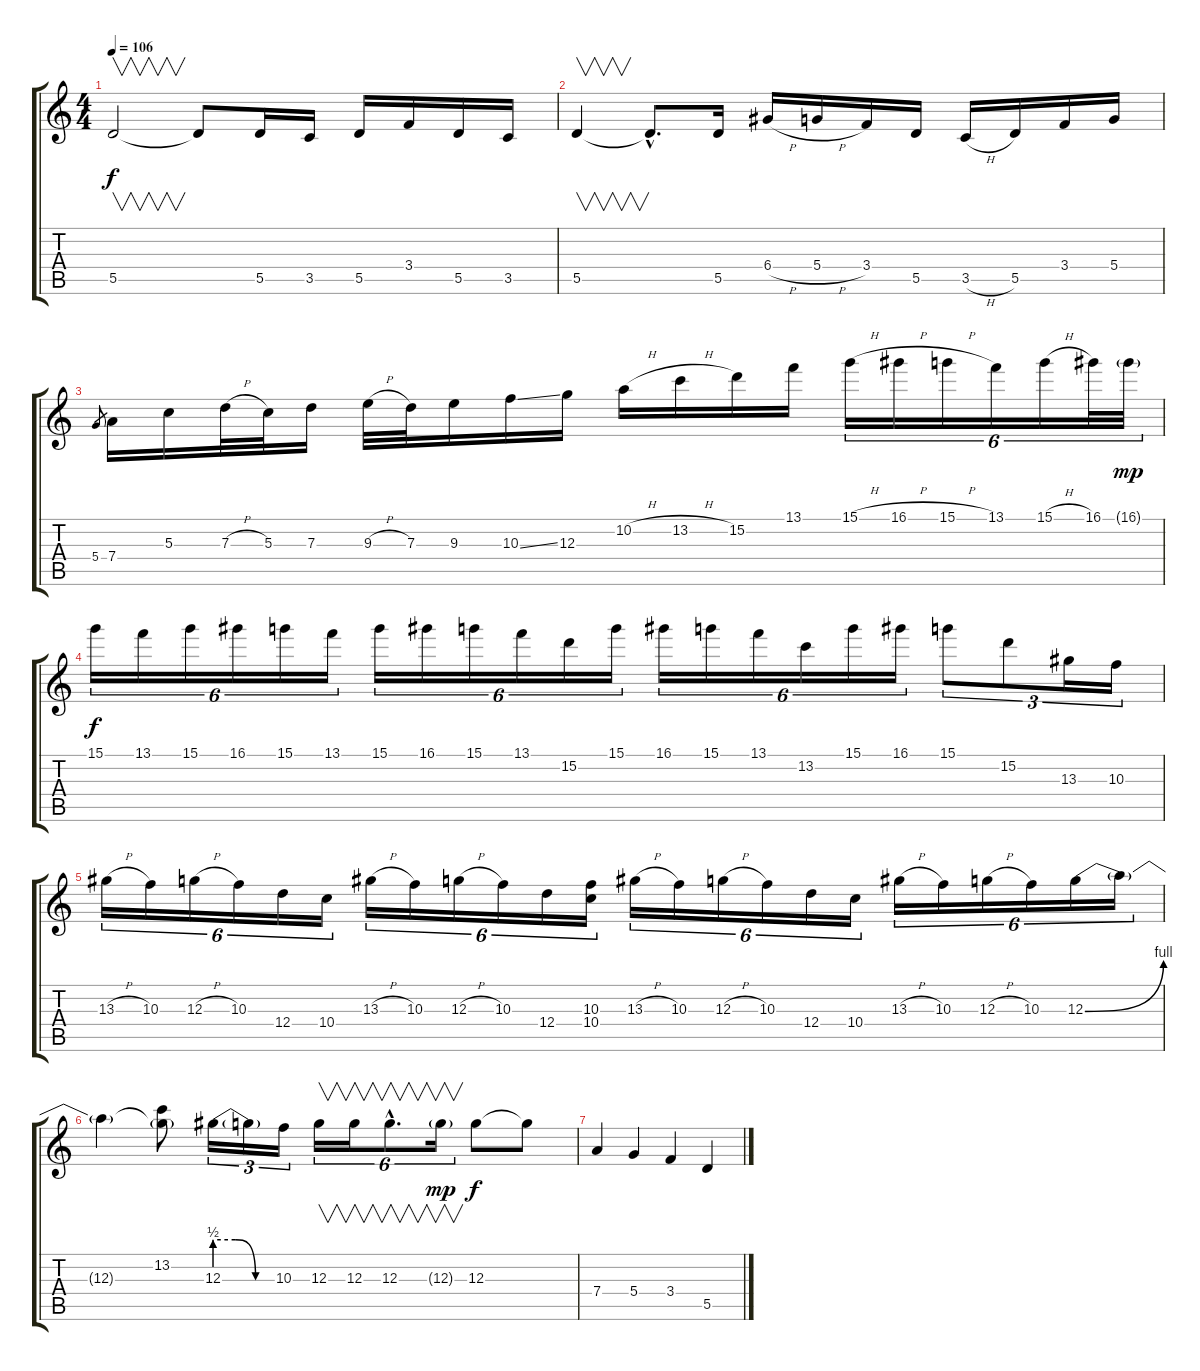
\track "" {instrument overdrivenguitar}
\staff {score tabs}
\tuning (E4 B3 G3 D3 A2 E2) {hide}
\ts (4 4)
\tempo 106
\clef g2
\ks c
5.5.2{v dy f} 5.5{t}.8 5.5.16 3.5.16 5.5.16 3.4.16 5.5.16 3.5.16 |
5.5.4{v} 5.5{hac t}.8{d} 5.5.16 6.4{h}.16 5.4{h}.16 3.4.16 5.5.16 3.5{h}.16 5.5.16 3.4.16 5.4.16 |
5.4.8{gr} 7.4.16 5.3.16 7.3{h}.32 5.3.32 7.3.16 9.3{h}.32 7.3.32 9.3.16 10.3{ss}.16 12.3.16 10.2{h}.16 13.2{h}.16 15.2.16 13.1.16 15.1{h}.16{tu (6 4)} 16.1{h}.16{tu (6 4)} 15.1{h}.16{tu (6 4)} 13.1.16{tu (6 4)} 15.1{h}.16{tu (6 4)} 16.1.32{tu (6 4)} 16.1{g}.32{tu (6 4) dy mp} |
15.1.16{tu (6 4) dy f} 13.1.16{tu (6 4)} 15.1.16{tu (6 4)} 16.1.16{tu (6 4)} 15.1.16{tu (6 4)} 13.1.16{tu (6 4)} 15.1.16{tu (6 4)} 16.1.16{tu (6 4)} 15.1.16{tu (6 4)} 13.1.16{tu (6 4)} 15.2.16{tu (6 4)} 15.1.16{tu (6 4)} 16.1.16{tu (6 4)} 15.1.16{tu (6 4)} 13.1.16{tu (6 4)} 13.2.16{tu (6 4)} 15.1.16{tu (6 4)} 16.1.16{tu (6 4)} 15.1.8{tu (3 2)} 15.2.8{tu (3 2)} 13.3.16{tu (3 2)} 10.3.16{tu (3 2)} |
13.3{h}.16{tu (6 4)} 10.3.16{tu (6 4)} 12.3{h}.16{tu (6 4)} 10.3.16{tu (6 4)} 12.4.16{tu (6 4)} 10.4.16{tu (6 4)} 13.3{h}.16{tu (6 4)} 10.3.16{tu (6 4)} 12.3{h}.16{tu (6 4)} 10.3.16{tu (6 4)} 12.4.16{tu (6 4)} (10.3 10.4).16{tu (6 4)} 13.3{h}.16{tu (6 4)} 10.3.16{tu (6 4)} 12.3{h}.16{tu (6 4)} 10.3.16{tu (6 4)} 12.4.16{tu (6 4)} 10.4.16{tu (6 4)} 13.3{h}.16{tu (6 4)} 10.3.16{tu (6 4)} 12.3{h}.16{tu (6 4)} 10.3.16{tu (6 4)} 12.3{be (bend 0 0 60 4)}.16{tu (6 4)} 12.3{t}.16{tu (6 4)} |
12.3{t}.4{volume 0} (13.2 12.3{t}).8 12.3{be (custom 0 2 20 2 40 0 60 0)}.16{tu (3 2)} 12.3{t}.16{tu (3 2)} 10.3.16{tu (3 2)} 12.3.16{v tu (6 4)} 12.3.16{v tu (6 4)} 12.3{hac}.8{v d tu (6 4)} 12.3{g}.16{v tu (6 4) dy mp} 12.3.8{dy f} 12.3{t}.8 |
7.4.4 5.4.4 3.4.4 5.5.4
